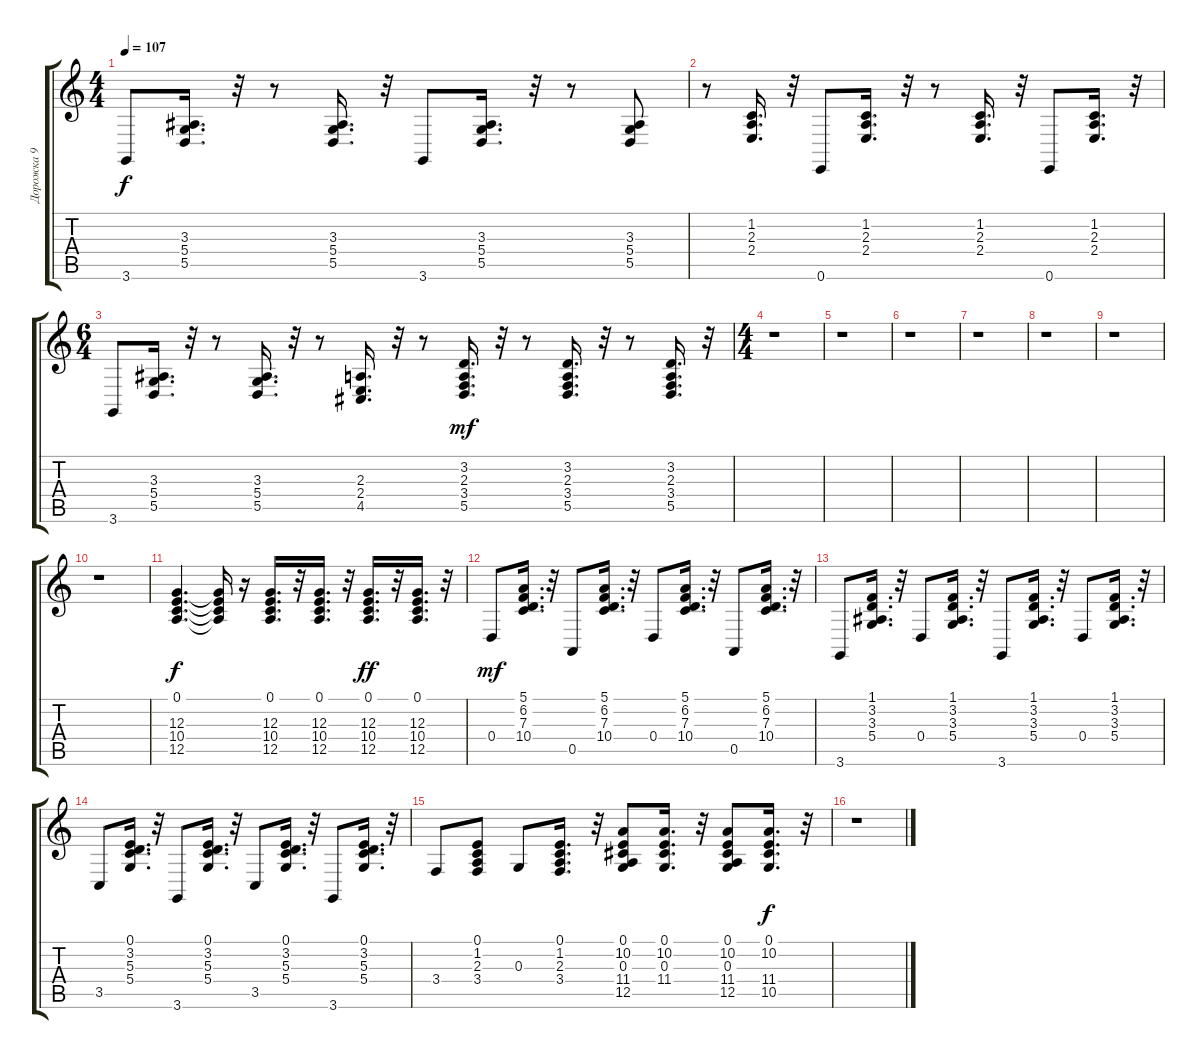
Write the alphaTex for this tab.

\track ("Дорожка 9" "Дорожка 9") {instrument acousticgrandpiano}
\staff {score tabs}
\tuning (E4 B3 G3 D3 A2 E2) {hide}
\ts (4 4)
\tempo 107
\clef g2
\ks c
3.6.8{dy f} (3.3 5.4 5.5).16{d} r.32 r.8 (3.3 5.4 5.5).16{d} r.32 3.6.8 (3.3 5.4 5.5).16{d} r.32 r.8 (3.3 5.4 5.5).8 |
r.8 (1.2 2.3 2.4).16{d} r.32 0.6.8 (1.2 2.3 2.4).16{d} r.32 r.8 (1.2 2.3 2.4).16{d} r.32 0.6.8 (1.2 2.3 2.4).16{d} r.32 |
\ts (6 4)
3.6.8 (3.3 5.4 5.5).16{d} r.32 r.8 (3.3 5.4 5.5).16{d} r.32 r.8 (2.3 2.4 4.5).16{d} r.32 r.8 (3.2 2.3 3.4 5.5).16{d dy mf} r.32 r.8 (3.2 2.3 3.4 5.5).16{d} r.32 r.8 (3.2 2.3 3.4 5.5).16{d} r.32 |
\ts (4 4)
r.1 |
r.1 |
r.1 |
r.1 |
r.1 |
r.1 |
r.1 |
(0.1 12.3 10.4 12.5).4{d dy f} (0.1{t} 12.3{t} 10.4{t} 12.5{t}).16 r.16 (0.1 12.3 10.4 12.5).16{d} r.32 (0.1 12.3 10.4 12.5).16{d} r.32 (0.1 12.3 10.4 12.5).16{d dy ff} r.32 (0.1 12.3 10.4 12.5).16{d} r.32 |
0.4.8{dy mf} (5.1 6.2 7.3 10.4).16{d} r.32 0.5.8 (5.1 6.2 7.3 10.4).16{d} r.32 0.4.8 (5.1 6.2 7.3 10.4).16{d} r.32 0.5.8 (5.1 6.2 7.3 10.4).16{d} r.32 |
3.6.8 (1.1 3.2 3.3 5.4).16{d} r.32 0.4.8 (1.1 3.2 3.3 5.4).16{d} r.32 3.6.8 (1.1 3.2 3.3 5.4).16{d} r.32 0.4.8 (1.1 3.2 3.3 5.4).16{d} r.32 |
3.5.8 (0.1 3.2 5.3 5.4).16{d} r.32 3.6.8 (0.1 3.2 5.3 5.4).16{d} r.32 3.5.8 (0.1 3.2 5.3 5.4).16{d} r.32 3.6.8 (0.1 3.2 5.3 5.4).16{d} r.32 |
3.4.8 (0.1 1.2 2.3 3.4).8 0.3.8 (0.1 1.2 2.3 3.4).16{d} r.32 (0.1 10.2 0.3 11.4 12.5).8 (0.1 10.2 0.3 11.4).16{d} r.32 (0.1 10.2 0.3 11.4 12.5).8 (0.1 10.2 11.4 10.5).16{d dy f} r.32 |
r.1
